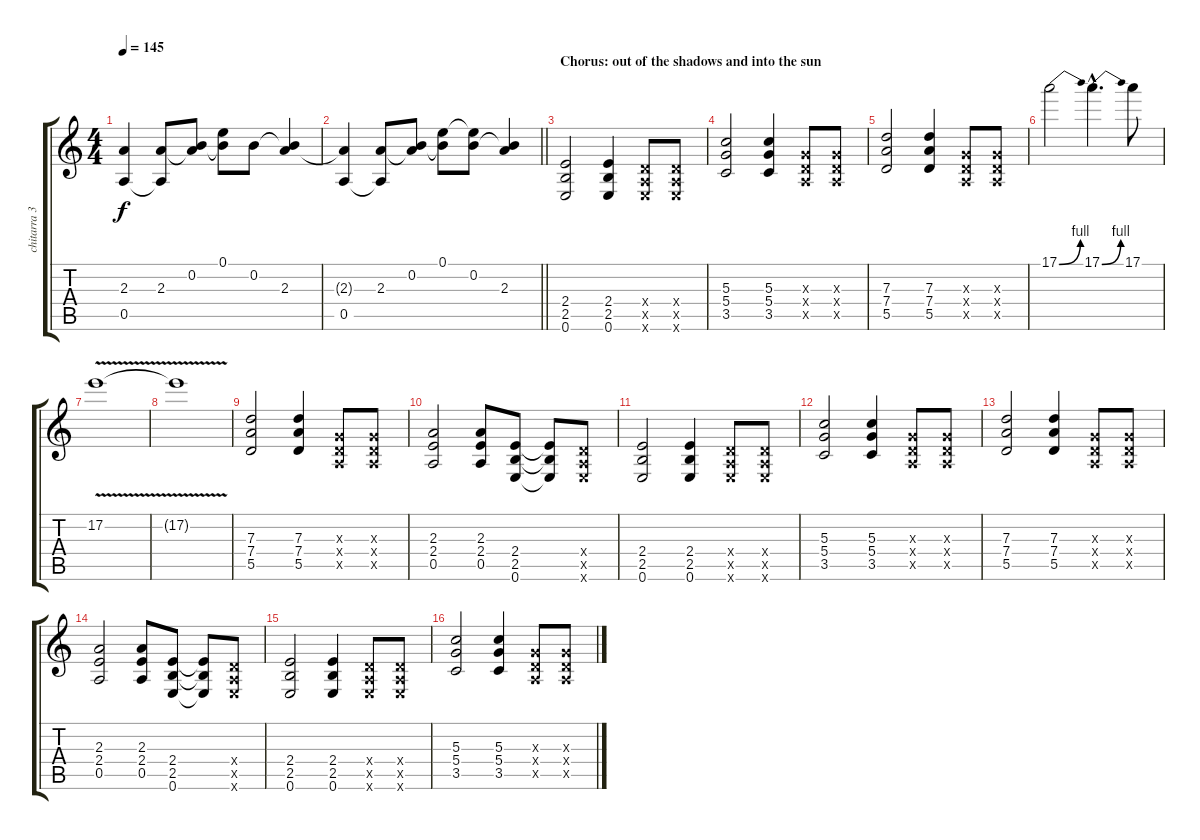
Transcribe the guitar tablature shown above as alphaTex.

\track ("chitarra 3" "chitarra 3") {instrument overdrivenguitar}
\staff {score tabs}
\tuning (E4 B3 G3 D3 A2 E2) {hide}
\ts (4 4)
\tempo 145
\clef g2
\ks c
(2.3{t} 0.5).4{dy f} (2.3 0.5{t}).8 (0.2 2.3{t}).8 (0.1 0.2{t}).8 0.2.8 (0.2{t} 2.3).4 |
\barLineRight lightlight
(2.3{t} 0.5).4 (2.3 0.5{t}).8 (0.2 2.3{t}).8 (0.1 0.2{t}).8 (0.1{t} 0.2).8 (0.2{t} 2.3).4 |
\section ("" "Chorus: out of the shadows and into the sun")
(2.4 2.5 0.6).2{volume 12 balance 16 instrument distortionguitar} (2.4 2.5 0.6).4 (0.4{x} 0.5{x} 0.6{x}).8 (0.4{x} 0.5{x} 0.6{x}).8 |
(5.3 5.4 3.5).2 (5.3 5.4 3.5).4 (0.3{x} 0.4{x} 0.5{x}).8 (0.3{x} 0.4{x} 0.5{x}).8 |
(7.3 7.4 5.5).2 (7.3 7.4 5.5).4 (0.3{x} 0.4{x} 0.5{x}).8 (0.3{x} 0.4{x} 0.5{x}).8 |
17.1{be (bend 0 0 60 4)}.2 17.1{be (bend 0 0 60 4) hac}.4{d} 17.1.8 |
17.2{v}.1 |
17.2{t}.1 |
(7.3 7.4 5.5).2 (7.3 7.4 5.5).4 (0.3{x} 0.4{x} 0.5{x}).8 (0.3{x} 0.4{x} 0.5{x}).8 |
(2.3 2.4 0.5).2 (2.3 2.4 0.5).8 (2.4 2.5 0.6).8 (2.4{t} 2.5{t} 0.6{t}).8 (0.4{x} 0.5{x} 0.6{x}).8 |
(2.4 2.5 0.6).2 (2.4 2.5 0.6).4 (0.4{x} 0.5{x} 0.6{x}).8 (0.4{x} 0.5{x} 0.6{x}).8 |
(5.3 5.4 3.5).2 (5.3 5.4 3.5).4 (0.3{x} 0.4{x} 0.5{x}).8 (0.3{x} 0.4{x} 0.5{x}).8 |
(7.3 7.4 5.5).2 (7.3 7.4 5.5).4 (0.3{x} 0.4{x} 0.5{x}).8 (0.3{x} 0.4{x} 0.5{x}).8 |
(2.3 2.4 0.5).2 (2.3 2.4 0.5).8 (2.4 2.5 0.6).8 (2.4{t} 2.5{t} 0.6{t}).8 (0.4{x} 0.5{x} 0.6{x}).8 |
(2.4 2.5 0.6).2 (2.4 2.5 0.6).4 (0.4{x} 0.5{x} 0.6{x}).8 (0.4{x} 0.5{x} 0.6{x}).8 |
(5.3 5.4 3.5).2 (5.3 5.4 3.5).4 (0.3{x} 0.4{x} 0.5{x}).8 (0.3{x} 0.4{x} 0.5{x}).8
